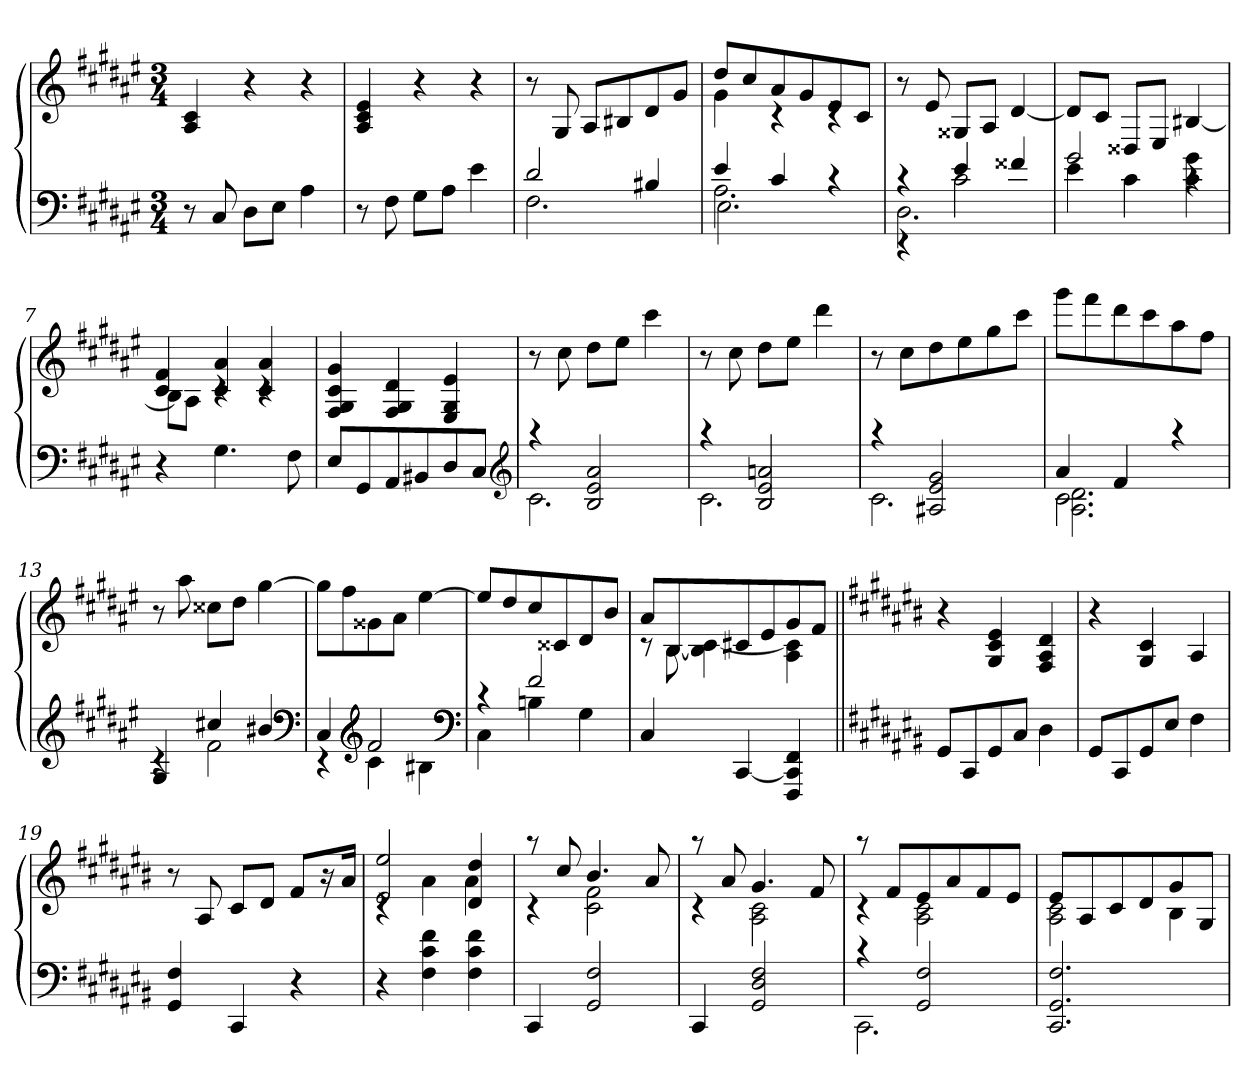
**kern	**kern
*part1	*part1
*staff2	*staff1
*clefF4	*clefG2
*k[f#c#g#d#a#e#]	*k[f#c#g#d#a#e#]
*F#:	*F#:
*M3/4	*M3/4
=1	=1
8r	4A# 4c#
8C#	.
8D#L	4r
8E#J	.
4A#	4r
=2	=2
8r	4A# 4c# 4e#
8F#	.
8G#L	4r
8A#J	.
4e#	4r
=3	=3
*^	*
2d#	2.F#	8r
.	.	8G#
.	.	8A#L
.	.	8B#X
4B#X	.	8d#
.	.	8g#J
=4	=4	=4
*	*^	*^
4e#	2.A#	2.E#\	8dd#L	4g#
.	.	.	8cc#	.
4c#	.	.	8a#	4rc
.	.	.	8g#	.
4rc	.	.	8e#	4rc
.	.	.	8c#J	.
*	*	*	*v	*v
=5	=5	=5	=5
4rc	4rEE	2.D#\	8r
.	.	.	8e#
4e#	2c#	.	8G##XL
.	.	.	8A#J
4f##X	.	.	[4d#
*	*v	*v	*
=6	=6	=6
2g#	4e#	8d#L]
.	.	8c#J
.	4c#	8D##XL
.	.	8E#J
4rc	4c# 4g#	[4B#X
*v	*v	*
=7	=7
*	*^
4r	4c# 4f#	8B#L]
.	.	8A#J
4.G#	4c# 4a#	4rc
.	4c# 4a#	4rc
8F#	.	.
*	*v	*v
=8	=8
8E#L	4F# 4G# 4c# 4g#
8GG#	.
8AA#	4F# 4G# 4d#
8BB#X	.
8D#	4E# 4G# 4e#
8C#J	.
*clefG2	*
=9	=9
*^	*
4raa	2.c#	8r
.	.	8cc#
2B 2e# 2a#	.	8dd#L
.	.	8ee#J
.	.	4ccc#
=10	=10	=10
4raa	2.c#	8r
.	.	8cc#
2B 2e# 2an	.	8dd#L
.	.	8ee#J
.	.	4ddd#
=11	=11	=11
4raa	2.c#	8r
.	.	8cc#L
2A#X 2e# 2g#	.	8dd#
.	.	8ee#
.	.	8gg#
.	.	8ccc#J
=12	=12	=12
*	*^	*
4a#	2.c#	2.A#\ 2.d#\	8ggg#L
.	.	.	8fff#
4f#	.	.	8ddd#
.	.	.	8ccc#
4raa	.	.	8aa#
.	.	.	8ff#J
*	*v	*v	*
=13	=13	=13
4G#	4rc	8r
.	.	8aa#
4cc#X	2f#	8cc##XL
.	.	8dd#J
4b#X	.	[4gg#
*clefF4	*	*
=14	=14	=14
4C#	4rEE	8gg#L]
.	.	8ff#
*clefG2	*	*
2f#	4c#	8g##X
.	.	8a#J
.	4B#X	[4ee#
*clefF4	*	*
=15	=15	=15
4rc	4C#	8ee#L]
.	.	8dd#
2f#	4Bn	8cc#
.	.	8c##X
.	4G#	8d#
.	.	8bJ
*v	*v	*
=16	=16
*	*^
4C#	8a#L	8rc
.	8B	[8B
[4CC#	8c#X	4B] [4c#
.	8e#	.
4FFF# 4CC#] 4FF#	8g#	4A# 4c#]
.	8f#J	.
*	*v	*v
=17||	=17||
*k[f#c#g#d#a#e#b#]	*k[f#c#g#d#a#e#b#]
8GG#L	4r
8CC#	.
8GG#	4G# 4c# 4e#
8C#J	.
4D#	4F# 4A# 4d#
=18	=18
8GG#L	4r
8CC#	.
8GG#	4G# 4c#
8E#J	.
4F#	4A#
=19	=19
4GG# 4F#	8r
.	8A#
4CC#	8c#L
.	8d#J
4r	8f#L
.	16r
.	16a#Jk
=20	=20
*	*^
4r	2e# 2ee#	4rc
4F# 4c# 4f#	.	4a#
4F# 4c# 4f#	4d# 4dd#	4a#
=21	=21	=21
4CC#	8raa	4rc
.	8cc#	.
2GG# 2F#	4.b#	2c# 2f#
.	8a#	.
=22	=22	=22
4CC#	8raa	4rc
.	8a#	.
2GG# 2D# 2F#	4.g#	2A# 2c#
.	8f#	.
=23	=23	=23
*^	*	*
4rc	2.CC#	8raa	4rc
.	.	8f#L	.
2GG# 2F#	.	8e#	2A# 2c#
.	.	8a#	.
.	.	8f#	.
.	.	8e#J	.
*v	*v	*	*
=24	=24	=24
2.CC# 2.GG# 2.F#	8e#L	2A# 2c#
.	8A#	.
.	8c#	.
.	8d#	.
.	8g#	4B#
.	8G#J	.
*	*v	*v
=	=
*-	*-
